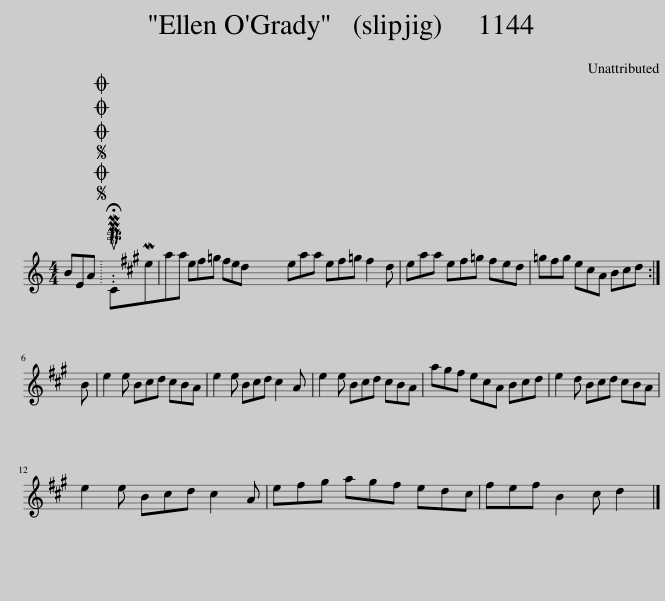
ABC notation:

X:1
L:1/8
M:4/4
I:linebreak $
K:C
V:1 treble
V:1
 BEA |SOSOOO .!fermata!PMTuCMeaa e^f=g fed | eaa e^f=g f2 d | eaa e^f=g fed | =g^fg e^cA Bcd :|$ %5
 B | e2 e B^cd cBA | e2 e B^cd c2 A | e2 e B^cd cBA | a^g^f e^cA Bcd | %10
 e2 d B^cd cBA |$ e2 e B^cd c2 A | e^f^g agf ed^c | ^fef B2 ^c d2 |] %14
